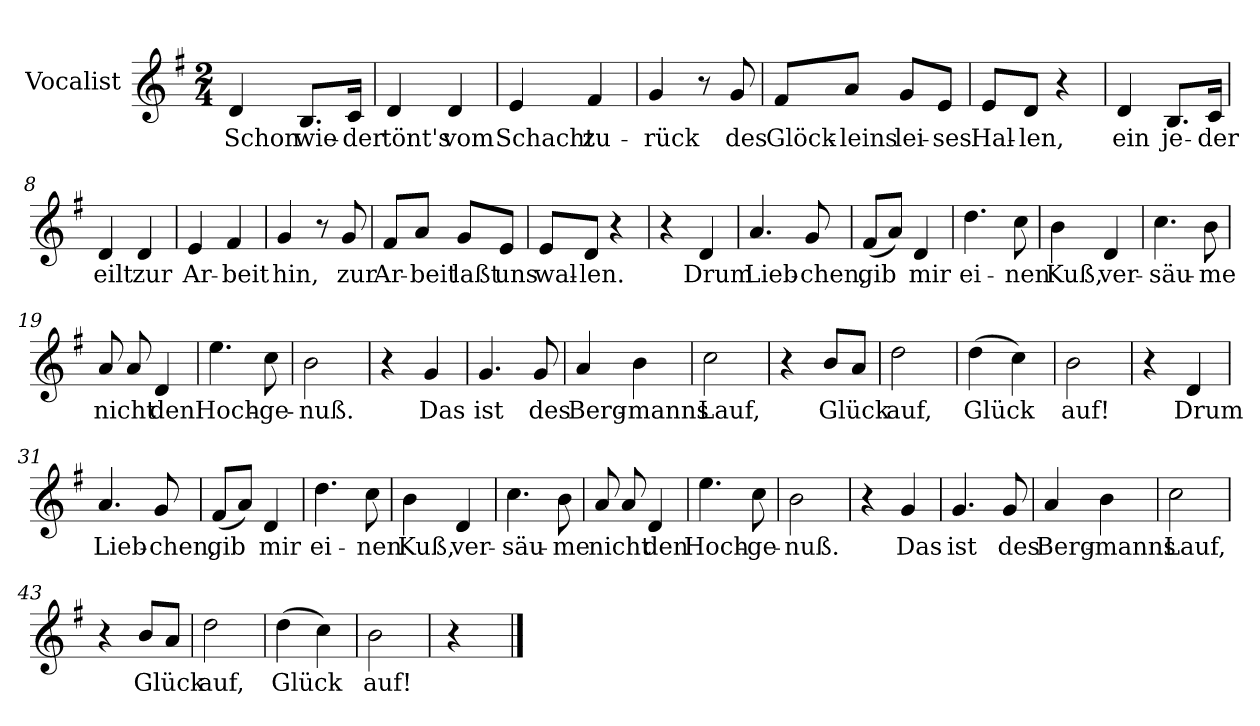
**kern	**text
*part1	*part1
*staff1	*staff1
*I"Vocalist	*
*k[f#]	*
*G:	*
*M2/4	*
=1	=1
4d	Schon
8.BL	wie-
16cJk	-der
=2	=2
4d	tönt's
4d	vom
=3	=3
4e	Schacht
4f#	zu-
=4	=4
4g	-rück
8r	.
8g	des
=5	=5
8f#L	Glöck-
8aJ	-leins
8gL	lei-
8eJ	-ses
=6	=6
8eL	Hal-
8dJ	-len,
4r	.
=7	=7
4d	ein
8.BL	je-
16cJk	-der
=8	=8
4d	eilt
4d	zur
=9	=9
4e	Ar-
4f#	-beit
=10	=10
4g	hin,
8r	.
8g	zur
=11	=11
8f#L	Ar-
8aJ	-beit
8gL	laßt
8eJ	uns
=12	=12
8eL	wal-
8dJ	-len.
4r	.
=13	=13
4r	.
4d	Drum
=14	=14
4.a	Lieb-
8g	-chen,
=15	=15
(8f#L	gib
8aJ)	.
4d	mir
=16	=16
4.dd	ei-
8cc	-nen
=17	=17
4b	Kuß,
4d	ver-
=18	=18
4.cc	-säu-
8b	-me
=19	=19
8a	nicht
8a	.
4d	den
=20	=20
4.ee	Hoch-
8cc	-ge-
=21	=21
2b	-nuß.
=22	=22
4r	.
4g	Das
=23	=23
4.g	ist
8g	des
=24	=24
4a	Berg-
4b	-manns
=25	=25
2cc	Lauf,
=26	=26
4r	.
8bL	Glück
8aJ	.
=27	=27
2dd	auf,
=28	=28
(4dd	Glück
4cc)	.
=29	=29
2b	auf!
=30	=30
4r	.
4d	Drum
=31	=31
4.a	Lieb-
8g	-chen,
=32	=32
(8f#L	gib
8aJ)	.
4d	mir
=33	=33
4.dd	ei-
8cc	-nen
=34	=34
4b	Kuß,
4d	ver-
=35	=35
4.cc	-säu-
8b	-me
=36	=36
8a	nicht
8a	.
4d	den
=37	=37
4.ee	Hoch-
8cc	-ge-
=38	=38
2b	-nuß.
=39	=39
4r	.
4g	Das
=40	=40
4.g	ist
8g	des
=41	=41
4a	Berg-
4b	-manns
=42	=42
2cc	Lauf,
=43	=43
4r	.
8bL	Glück
8aJ	.
=44	=44
2dd	auf,
=45	=45
(4dd	Glück
4cc)	.
=46	=46
2b	auf!
=47	=47
4r	.
==	==
*-	*-
